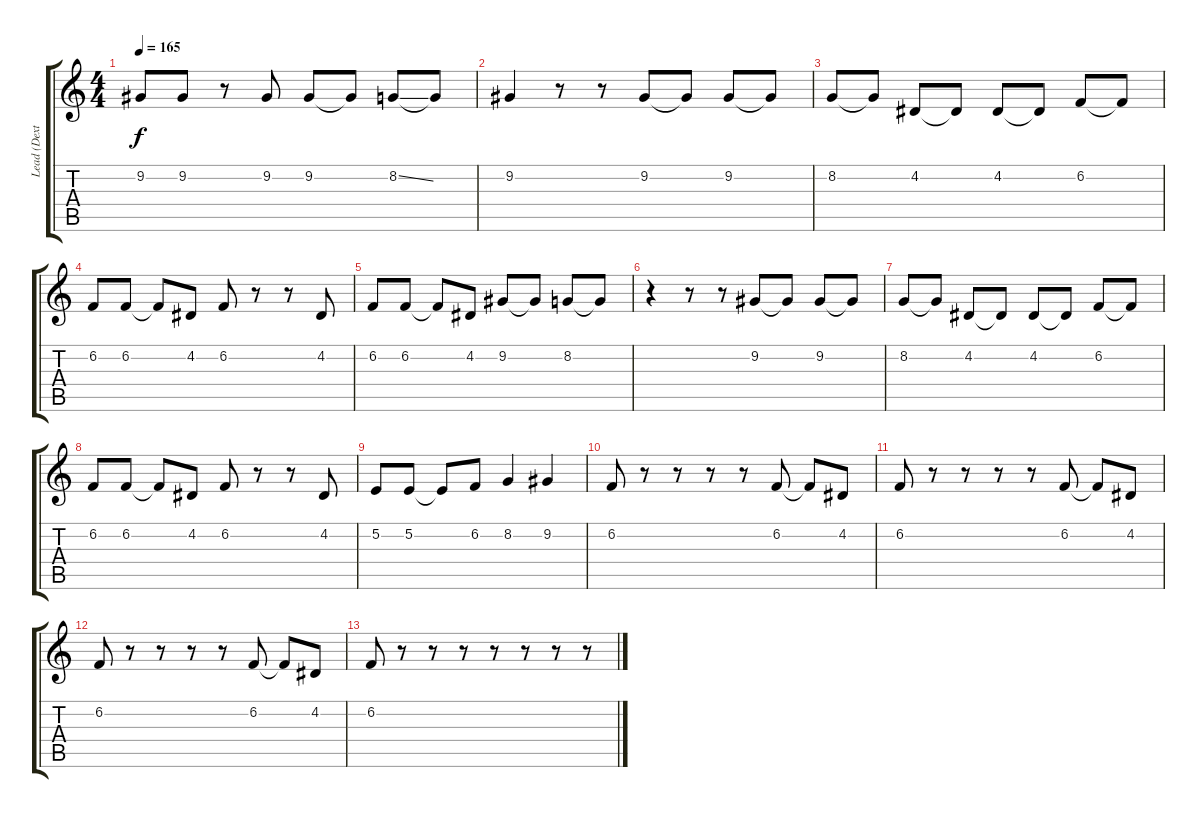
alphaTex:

\track ("Lead (Dexter)" "Lead (Dext") {instrument lead2sawtooth}
\staff {score tabs}
\tuning (E4 B3 G3 D3 A2 E2) {hide}
\ts (4 4)
\tempo 165
\clef g2
\ks c
9.2.8{dy f} 9.2.8 r.8 9.2.8 9.2.8 9.2{t}.8 8.2{ss}.8 8.2{t}.8 |
9.2.4 r.8 r.8 9.2.8 9.2{t}.8 9.2.8 9.2{t}.8 |
8.2.8 8.2{t}.8 4.2.8 4.2{t}.8 4.2.8 4.2{t}.8 6.2.8 6.2{t}.8 |
6.2.8 6.2.8 6.2{t}.8 4.2.8 6.2.8 r.8 r.8 4.2.8 |
6.2.8 6.2.8 6.2{t}.8 4.2.8 9.2.8 9.2{t}.8 8.2.8 8.2{t}.8 |
r.4 r.8 r.8 9.2.8 9.2{t}.8 9.2.8 9.2{t}.8 |
8.2.8 8.2{t}.8 4.2.8 4.2{t}.8 4.2.8 4.2{t}.8 6.2.8 6.2{t}.8 |
6.2.8 6.2.8 6.2{t}.8 4.2.8 6.2.8 r.8 r.8 4.2.8 |
5.2.8 5.2.8 5.2{t}.8 6.2.8 8.2.4 9.2.4 |
6.2.8 r.8 r.8 r.8 r.8 6.2.8 6.2{t}.8 4.2.8 |
6.2.8 r.8 r.8 r.8 r.8 6.2.8 6.2{t}.8 4.2.8 |
6.2.8 r.8 r.8 r.8 r.8 6.2.8 6.2{t}.8 4.2.8 |
6.2.8 r.8 r.8 r.8 r.8 r.8 r.8 r.8
